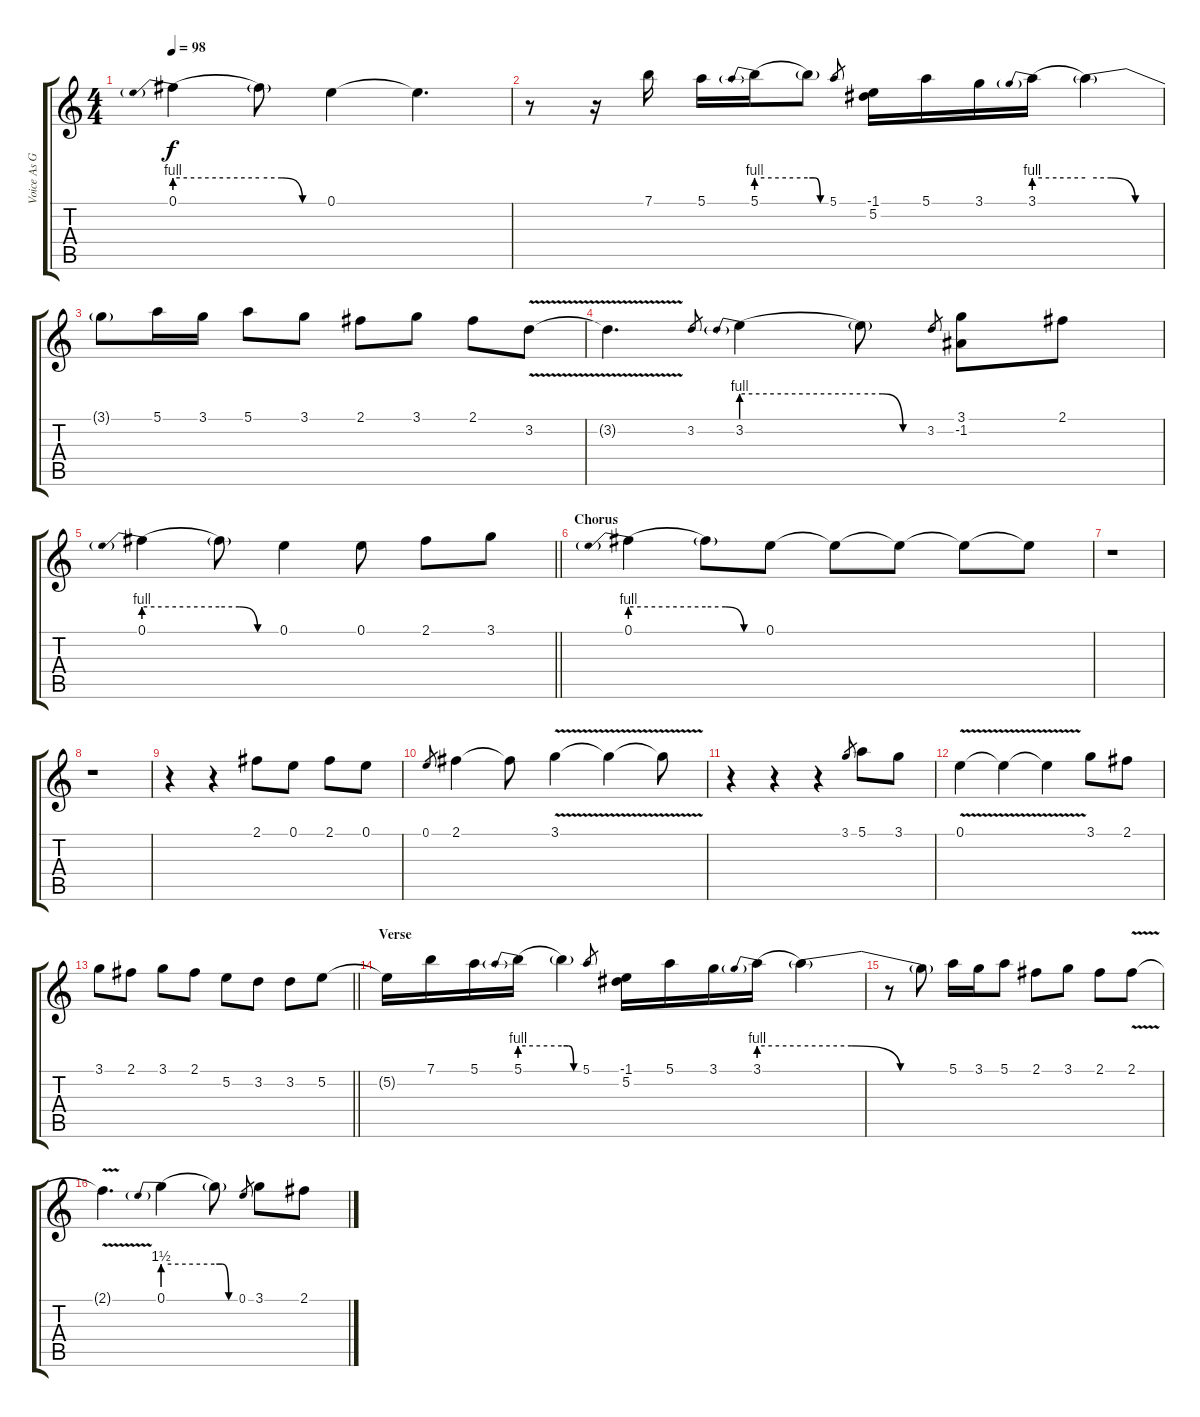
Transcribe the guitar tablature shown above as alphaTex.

\track ("Voice As Guitar" "Voice As G") {instrument acousticguitarnylon}
\staff {score tabs}
\tuning (E4 B3 G3 D3 A2 E2) {hide}
\ts (4 4)
\tempo 98
\clef g2
\ks c
0.1{be (prebend 0 4 60 4)}.4{dy f} 0.1{be (custom 0 4 20 4 40 0 60 0) t}.8 0.1.4 0.1{t}.4{d} |
r.8 r.16 7.1.16 5.1.16 5.1{be (prebend 0 4 60 4)}.16 5.1{be (custom 0 4 20 4 40 0 60 0) t}.8 5.1.8{gr} (-1.1 5.2).16 5.1.16 3.1.16 3.1{be (prebend 0 4 60 4)}.16 3.1{be (custom 0 4 20 4 40 0 60 0) t}.4 |
3.1{t}.8 5.1.16 3.1.16 5.1.8 3.1.8 2.1.8 3.1.8 2.1.8 3.2{v}.8 |
3.2{v t}.4{d} 3.2.8{gr} 3.2{be (prebend 0 4 60 4)}.4 3.2{be (custom 0 4 20 4 40 0 60 0) t}.8 3.2.8{gr} (3.1 -1.2).8 2.1.8 |
\barLineRight lightlight
0.1{be (prebend 0 4 60 4)}.4 0.1{be (custom 0 4 20 4 40 0 60 0) t}.8 0.1.4 0.1.8 2.1.8 3.1.8 |
\section ("" "Chorus")
0.1{be (prebend 0 4 60 4)}.4 0.1{be (custom 0 4 20 4 40 0 60 0) t}.8 0.1.8 0.1{t}.8 0.1{t}.8 0.1{t}.8 0.1{t}.8 |
r.1 |
r.1 |
r.4 r.4 2.1.8 0.1.8 2.1.8 0.1.8 |
0.1.8{gr} 2.1.4 2.1{t}.8 3.1{v}.4 3.1{v t}.4 3.1{v t}.8 |
r.4 r.4 r.4 3.1.8{gr} 5.1.8 3.1.8 |
0.1{v}.4 0.1{v t}.4 0.1{v t}.4 3.1.8 2.1.8 |
\barLineRight lightlight
3.1.8 2.1.8 3.1.8 2.1.8 5.2.8 3.2.8 3.2.8 5.2.8 |
\section ("" "Verse")
5.2{t}.16 7.1.16 5.1.16 5.1{be (prebend 0 4 60 4)}.16 5.1{be (custom 0 4 20 4 40 0 60 0) t}.4 5.1.8{gr} (-1.1 5.2).16 5.1.16 3.1.16 3.1{be (prebend 0 4 60 4)}.16 3.1{be (custom 0 4 20 4 40 0 60 0) t}.4 |
r.8 3.1{t}.8 5.1.16 3.1.16 5.1.8 2.1.8 3.1.8 2.1.8 2.1{v}.8 |
2.1{v t}.4{d} 0.1{be (prebend 0 6 60 6)}.4 0.1{be (custom 0 6 20 6 40 0 60 0) t}.8 0.1.8{gr} 3.1.8 2.1.8
